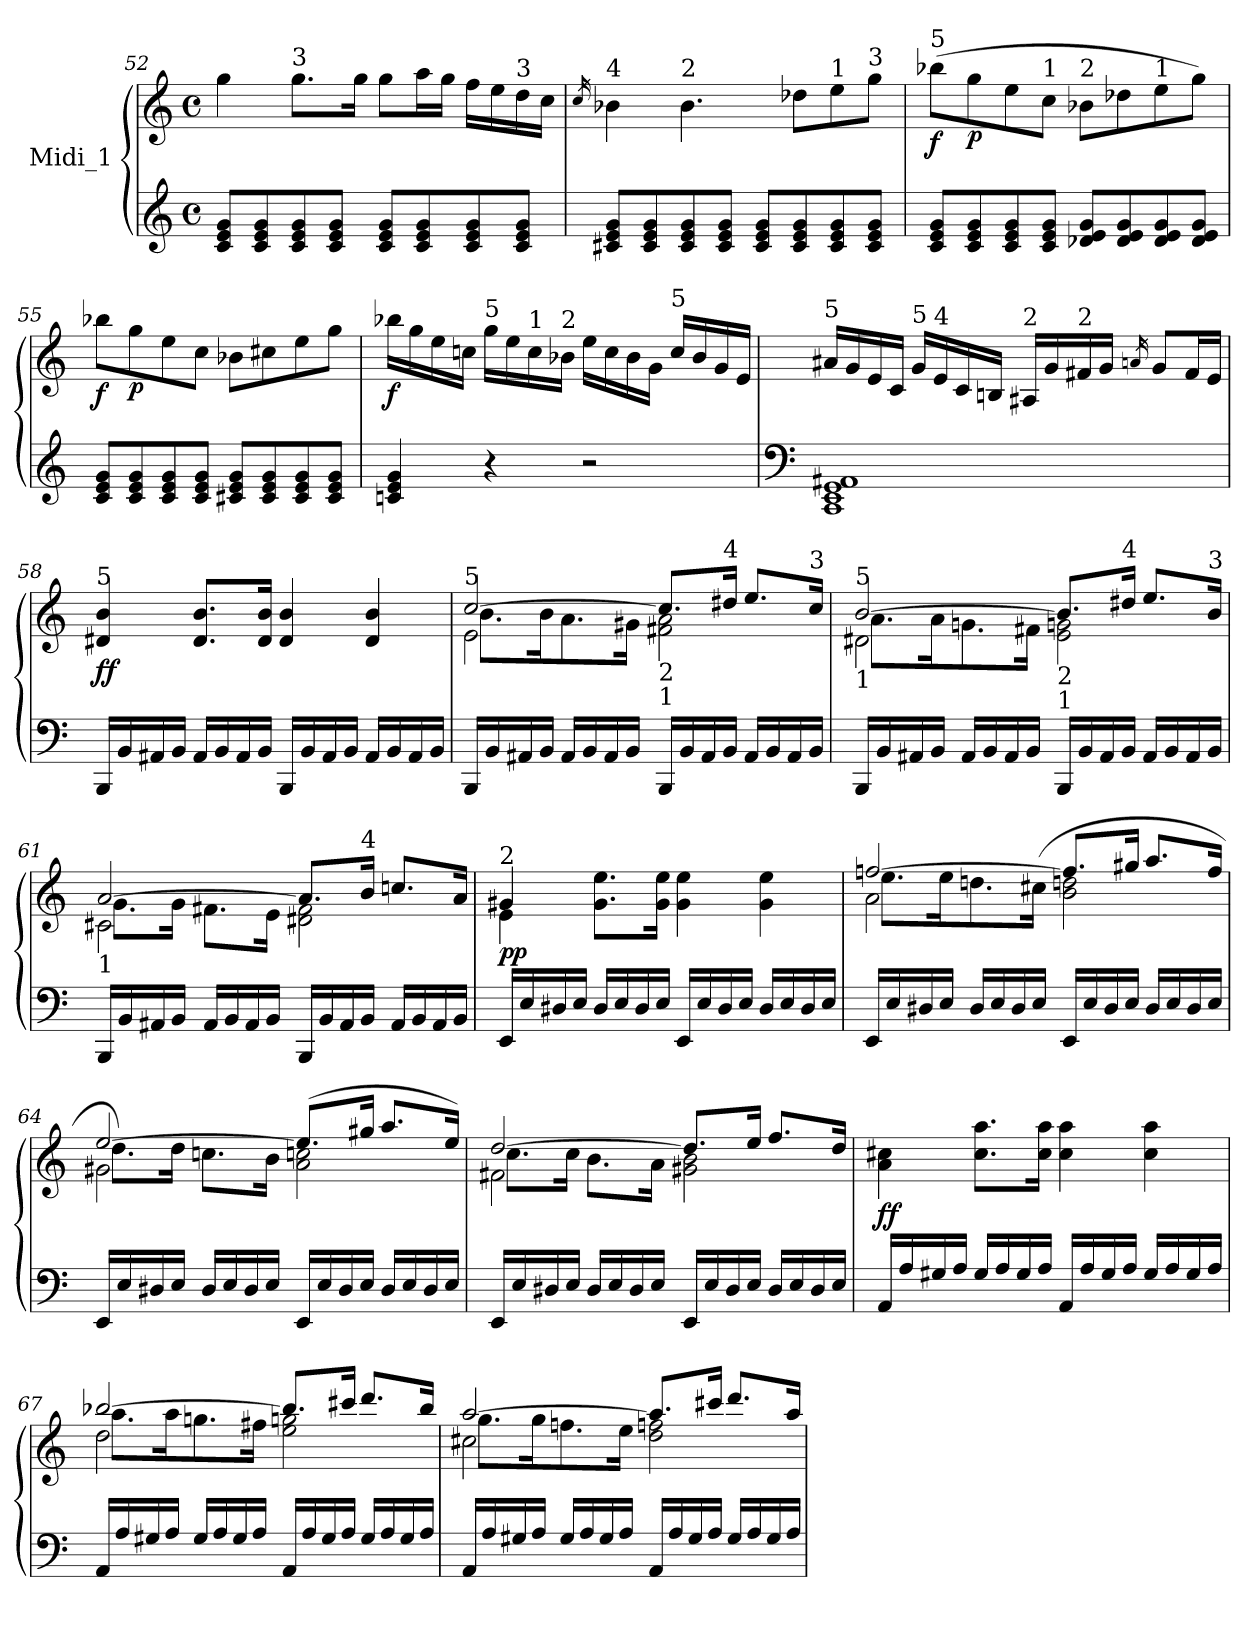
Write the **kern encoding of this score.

**kern	**kern	**dynam
*part1	*part1	*part1
*staff2	*staff1	*staff1/2
*I"Midi_1	*	*
*clefG2	*clefG2	*
*k[]	*k[]	*
*M4/4	*M4/4	*
*met(c)	*met(c)	*
=52	=52	=52
8c/ 8e/ 8g/L	4gg\	.
8c/ 8e/ 8g/	.	.
!	!LO:TX:a:t=3	!
8c/ 8e/ 8g/	8.gg\L	.
8c/ 8e/ 8g/J	.	.
.	16gg\Jk	.
8c/ 8e/ 8g/L	8gg\L	.
8c/ 8e/ 8g/	16aa\L	.
.	16gg\JJ	.
8c/ 8e/ 8g/	16ff\LL	.
.	16ee\	.
!	!LO:TX:a:t=3	!
8c/ 8e/ 8g/J	16dd\	.
.	16cc\JJ	.
=53	=53	=53
.	16qcc/	.
!	!LO:TX:a:t=4	!
8c#X/ 8e/ 8g/L	4b-X\	.
8c#/ 8e/ 8g/	.	.
!	!LO:TX:a:t=2	!
8c#/ 8e/ 8g/	4.b-\	.
8c#/ 8e/ 8g/J	.	.
8c#/ 8e/ 8g/L	.	.
8c#/ 8e/ 8g/	8dd-X\L	.
!	!LO:TX:a:t=1	!
8c#/ 8e/ 8g/	8ee\	.
!	!LO:TX:a:t=3	!
8c#/ 8e/ 8g/J	8gg\J	.
!!LO:LB:g=z
=54	=54	=54
!	!LO:TX:a:t=5	!
!	!	!LO:DY:b
8c/ 8e/ 8g/L	(>8bb-X\L	f
!	!	!LO:DY:b
8c/ 8e/ 8g/	8gg\	p
8c/ 8e/ 8g/	8ee\	.
!	!LO:TX:a:t=1	!
8c/ 8e/ 8g/J	8cc\J	.
!	!LO:TX:a:t=2	!
8d-X/ 8e/ 8g/L	8b-X\L	.
8d-/ 8e/ 8g/	8dd-X\	.
!	!LO:TX:a:t=1	!
8d-/ 8e/ 8g/	8ee\	.
8d-/ 8e/ 8g/J	8gg\J)	.
=55	=55	=55
!	!	!LO:DY:b
8c/ 8e/ 8g/L	8bb-X\L	f
!	!	!LO:DY:b
8c/ 8e/ 8g/	8gg\	p
8c/ 8e/ 8g/	8ee\	.
8c/ 8e/ 8g/J	8cc\J	.
8c#X/ 8e/ 8g/L	8b-X\L	.
8c#/ 8e/ 8g/	8cc#X\	.
8c#/ 8e/ 8g/	8ee\	.
8c#/ 8e/ 8g/J	8gg\J	.
=56	=56	=56
!	!	!LO:DY:b
4cni/ 4e/ 4g/	16bb-X\LL	f
.	16gg\	.
.	16ee\	.
.	16ccni\JJ	.
!	!LO:TX:a:t=5	!
4r	16gg\LL	.
.	16ee\	.
!	!LO:TX:a:t=1	!
.	16cc\	.
!	!LO:TX:a:t=2	!
.	16b-X\JJ	.
2r	16ee\LL	.
.	16cc\	.
.	16b-\	.
.	16g\JJ	.
!	!LO:TX:a:t=5	!
.	16cc/LL	.
.	16b-/	.
.	16g/	.
.	16e/JJ	.
!!LO:LB:g=z
=57	=57	=57
*clefF4	*	*
!	!LO:TX:a:t=5	!
1CC 1EE 1GG 1AA#X	16a#X/LL	.
.	16g/	.
.	16e/	.
.	16c/JJ	.
!	!LO:TX:a:t=5	!
.	16g/LL	.
!	!LO:TX:a:t=4	!
.	16e/	.
.	16c/	.
.	16Bni/JJ	.
!	!LO:TX:a:t=2	!
.	16A#X/LL	.
.	16g/	.
!	!LO:TX:a:t=2	!
.	16f#X/	.
.	16g/JJ	.
.	16qan/	.
.	8g/L	.
.	16f#/L	.
.	16e/JJ	.
=58	=58	=58
!	!LO:TX:a:t=5	!
!	!	!LO:DY:b
16BBB/LL	4d#X/ 4b/	ff
16BB/	.	.
16AA#X/	.	.
16BB/JJ	.	.
16AA#/LL	8.d#/ 8.b/L	.
16BB/	.	.
16AA#/	.	.
16BB/JJ	16d#/ 16b/Jk	.
16BBB/LL	4d#/ 4b/	.
16BB/	.	.
16AA#/	.	.
16BB/JJ	.	.
16AA#/LL	4d#/ 4b/	.
16BB/	.	.
16AA#/	.	.
16BB/JJ	.	.
!!LO:LB:g=z
=59	=59	=59
*^	*^	*
*	*	*	*^	*
!	!	!LO:TX:a:t=5	!	!	!
2ryy	16BBB/LL	[2cc/	2e\	8.b\L	.
.	16BB/	.	.	.	.
.	16AA#X/	.	.	.	.
.	16BB/JJ	.	.	16b\K	.
.	16AA#/LL	.	.	8.a\	.
.	16BB/	.	.	.	.
.	16AA#/	.	.	.	.
.	16BB/JJ	.	.	16g#X\Jk	.
!	!	!LO:TX:b:t=2	!	!	!
!	!	!LO:TX:b:t=1	!	!	!
2ryy	16BBB/LL	8.cc/L]	2f#X\ 2a\	2ryy	.
.	16BB/	.	.	.	.
.	16AA#/	.	.	.	.
!	!	!LO:TX:a:t=4	!	!	!
.	16BB/JJ	16dd#X/Jk	.	.	.
.	16AA#/LL	8.ee/L	.	.	.
.	16BB/	.	.	.	.
.	16AA#/	.	.	.	.
!	!	!LO:TX:a:t=3	!	!	!
.	16BB/JJ	16cc/Jk	.	.	.
=60	=60	=60	=60	=60	=60
!	!	!LO:TX:a:t=5	!	!	!
!	!	!LO:TX:b:t=1	!	!	!
2ryy	16BBB/LL	[2b/	2d#X\	8.a\L	.
.	16BB/	.	.	.	.
.	16AA#X/	.	.	.	.
.	16BB/JJ	.	.	16a\K	.
.	16AA#/LL	.	.	8.gni\	.
.	16BB/	.	.	.	.
.	16AA#/	.	.	.	.
.	16BB/JJ	.	.	16f#X\Jk	.
!	!	!LO:TX:b:t=2	!	!	!
!	!	!LO:TX:b:t=1	!	!	!
2ryy	16BBB/LL	8.b/L]	2e\ 2gni\	2ryy	.
.	16BB/	.	.	.	.
.	16AA#/	.	.	.	.
!	!	!LO:TX:a:t=4	!	!	!
.	16BB/JJ	16dd#X/Jk	.	.	.
.	16AA#/LL	8.ee/L	.	.	.
.	16BB/	.	.	.	.
.	16AA#/	.	.	.	.
!	!	!LO:TX:a:t=3	!	!	!
.	16BB/JJ	16b/Jk	.	.	.
!!LO:PB:g=z	!!	!!
=61	=61	=61	=61	=61	=61
!	!	!LO:TX:b:t=1	!	!	!
2ryy	16BBB/LL	[2a/	2c#X\	8.g\L	.
.	16BB/	.	.	.	.
.	16AA#X/	.	.	.	.
.	16BB/JJ	.	.	16g\Jk	.
.	16AA#/LL	.	.	8.f#X\L	.
.	16BB/	.	.	.	.
.	16AA#/	.	.	.	.
.	16BB/JJ	.	.	16e\Jk	.
2ryy	16BBB/LL	8.a/L]	2d#X\ 2f#\	2ryy	.
.	16BB/	.	.	.	.
.	16AA#/	.	.	.	.
!	!	!LO:TX:a:t=4	!	!	!
.	16BB/JJ	16b/Jk	.	.	.
.	16AA#/LL	8.ccni/L	.	.	.
.	16BB/	.	.	.	.
.	16AA#/	.	.	.	.
.	16BB/JJ	16a/Jk	.	.	.
*	*	*	*v	*v	*
=62	=62	=62	=62	=62
*	*^	*	*	*
!	!	!	!LO:TX:a:t=2	!	!
!	!	!	!	!	!LO:DY:b
4ryy	2ryy	16EE/LL	4g#X/	4e\	pp
.	.	16E/	.	.	.
.	.	16D#X/	.	.	.
.	.	16E/JJ	.	.	.
4ryy	.	16D#/LL	8.g#\ 8.ee\L	2.ryy	.
.	.	16E/	.	.	.
.	.	16D#/	.	.	.
.	.	16E/JJ	16g#\ 16ee\Jk	.	.
2ryy	2ryy	16EE/LL	4g#\ 4ee\	.	.
.	.	16E/	.	.	.
.	.	16D#/	.	.	.
.	.	16E/JJ	.	.	.
.	.	16D#/LL	4g#\ 4ee\	.	.
.	.	16E/	.	.	.
.	.	16D#/	.	.	.
.	.	16E/JJ	.	.	.
*	*v	*v	*	*	*
!!LO:LB:g=z
=63	=63	=63	=63	=63
*	*	*	*^	*
2ryy	16EE/LL	[2ffni/	2a\	8.ee\L	.
.	16E/	.	.	.	.
.	16D#X/	.	.	.	.
.	16E/JJ	.	.	16ee\K	.
.	16D#/LL	.	.	8.ddni\	.
.	16E/	.	.	.	.
.	16D#/	.	.	.	.
.	16E/JJ	.	.	(16cc#X\Jk	.
2ryy	16EE/LL	8.ff/L]	2b\ 2ddni\	2ryy	.
.	16E/	.	.	.	.
.	16D#/	.	.	.	.
.	16E/JJ	16gg#X/Jk	.	.	.
.	16D#/LL	8.aa/L	.	.	.
.	16E/	.	.	.	.
.	16D#/	.	.	.	.
.	16E/JJ	16ff/Jk	.	.	.
=64	=64	=64	=64	=64	=64
2ryy	16EE/LL	[2ee/	2g#X\	8.dd\L)	.
.	16E/	.	.	.	.
.	16D#X/	.	.	.	.
.	16E/JJ	.	.	16dd\Jk	.
.	16D#/LL	.	.	8.ccni\L	.
.	16E/	.	.	.	.
.	16D#/	.	.	.	.
.	16E/JJ	.	.	16b\Jk	.
2ryy	16EE/LL	(8.ee/L]	2a\ 2ccni\	2ryy	.
.	16E/	.	.	.	.
.	16D#/	.	.	.	.
.	16E/JJ	16gg#X/Jk	.	.	.
.	16D#/LL	8.aa/L	.	.	.
.	16E/	.	.	.	.
.	16D#/	.	.	.	.
.	16E/JJ	16ee/Jk)	.	.	.
!!LO:LB:g=z	!!	!!
=65	=65	=65	=65	=65	=65
2ryy	16EE/LL	[2dd/	2f#X\	8.cc\L	.
.	16E/	.	.	.	.
.	16D#X/	.	.	.	.
.	16E/JJ	.	.	16cc\Jk	.
.	16D#/LL	.	.	8.b\L	.
.	16E/	.	.	.	.
.	16D#/	.	.	.	.
.	16E/JJ	.	.	16a\Jk	.
2ryy	16EE/LL	8.dd/L]	2g#X\ 2b\	2ryy	.
.	16E/	.	.	.	.
.	16D#/	.	.	.	.
.	16E/JJ	16ee/Jk	.	.	.
.	16D#/LL	8.ff/L	.	.	.
.	16E/	.	.	.	.
.	16D#/	.	.	.	.
.	16E/JJ	16dd/Jk	.	.	.
*	*	*v	*v	*v	*
=66	=66	=66	=66
*	*^	*	*
!	!	!	!	!LO:DY:b
2ryy	2ryy	16AA/LL	4a\ 4cc#X\	ff
.	.	16A/	.	.
.	.	16G#X/	.	.
.	.	16A/JJ	.	.
.	.	16G#/LL	8.cc#\ 8.aa\L	.
.	.	16A/	.	.
.	.	16G#/	.	.
.	.	16A/JJ	16cc#\ 16aa\Jk	.
2ryy	2ryy	16AA/LL	4cc#\ 4aa\	.
.	.	16A/	.	.
.	.	16G#/	.	.
.	.	16A/JJ	.	.
.	.	16G#/LL	4cc#\ 4aa\	.
.	.	16A/	.	.
.	.	16G#/	.	.
.	.	16A/JJ	.	.
*	*v	*v	*	*
!!LO:LB:g=z
=67	=67	=67	=67
*	*	*^	*
*	*	*	*^	*
2ryy	16AA/LL	[2bb-X/	2dd\	8.aa\L	.
.	16A/	.	.	.	.
.	16G#X/	.	.	.	.
.	16A/JJ	.	.	16aa\K	.
.	16G#/LL	.	.	8.ggni\	.
.	16A/	.	.	.	.
.	16G#/	.	.	.	.
.	16A/JJ	.	.	16ff#X\Jk	.
2ryy	16AA/LL	8.bb-/L]	2ee\ 2ggni\	2ryy	.
.	16A/	.	.	.	.
.	16G#/	.	.	.	.
.	16A/JJ	16ccc#X/Jk	.	.	.
.	16G#/LL	8.ddd/L	.	.	.
.	16A/	.	.	.	.
.	16G#/	.	.	.	.
.	16A/JJ	16bb-/Jk	.	.	.
=68	=68	=68	=68	=68	=68
2ryy	16AA/LL	[2aa/	2cc#X\	8.gg\L	.
.	16A/	.	.	.	.
.	16G#X/	.	.	.	.
.	16A/JJ	.	.	16gg\K	.
.	16G#/LL	.	.	8.ffni\	.
.	16A/	.	.	.	.
.	16G#/	.	.	.	.
.	16A/JJ	.	.	16ee\Jk	.
2ryy	16AA/LL	8.aa/L]	2dd\ 2ffni\	2ryy	.
.	16A/	.	.	.	.
.	16G#/	.	.	.	.
.	16A/JJ	16ccc#X/Jk	.	.	.
.	16G#/LL	8.ddd/L	.	.	.
.	16A/	.	.	.	.
.	16G#/	.	.	.	.
.	16A/JJ	16aa/Jk	.	.	.
*v	*v	*	*	*	*
*	*v	*v	*v	*
=	=	=
*-	*-	*-
